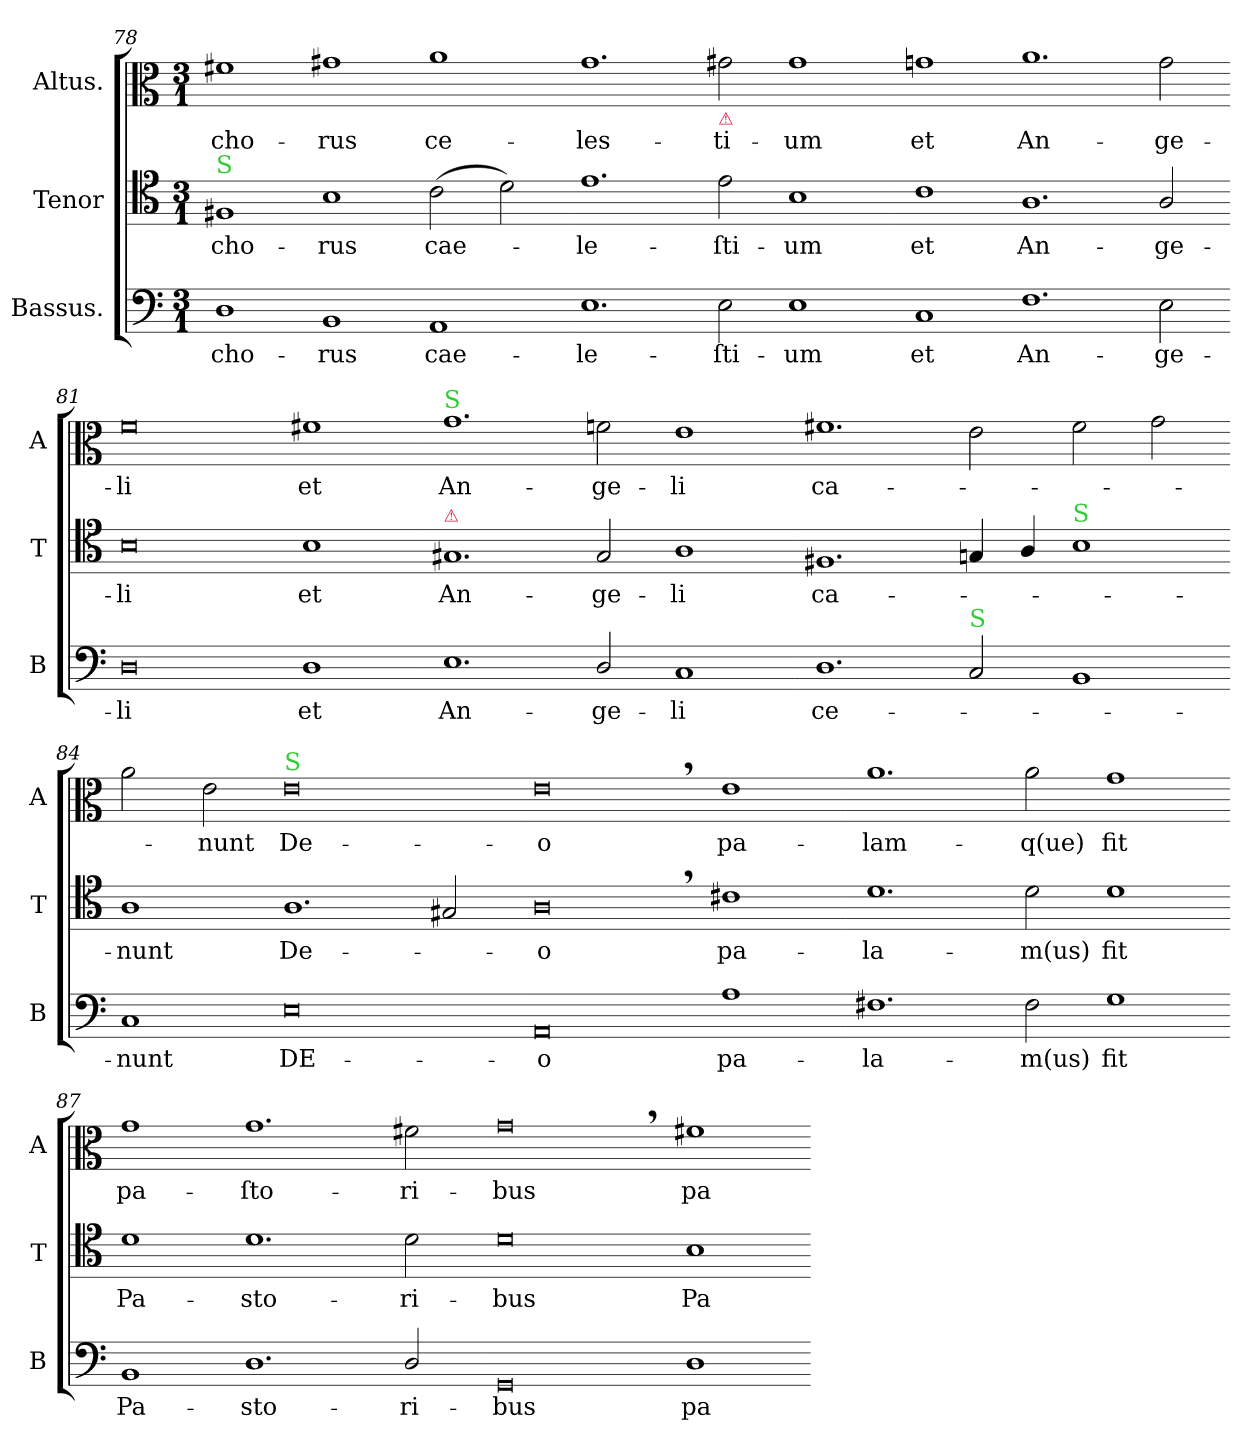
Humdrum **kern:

**kern	**text	**kern	**text	**kern	**text
*part3	*part3	*part2	*part2	*part1	*part1
*staff3	*staff3	*staff2	*staff2	*staff1	*staff1
*I"Bassus.	*	*I"Tenor	*	*I"Altus.	*
*I'B	*	*I'T	*	*I'A	*
*clefF4	*	*clefC4	*	*clefC3	*
*k[]	*	*k[]	*	*k[]	*
*M3/1	*	*M3/1	*	*M3/1	*
=78	=78	=78	=78	=78	=78
!	!	!LO:TX:a:color=limegreen:t=S	!	!	!
1D	cho-	1F#X	cho-	1f#X	cho-
1BB	-rus	1B	-rus	1g#X	-rus
1AA	cae-	(2c\	cae-	1a	ce-
.	.	2d\)	.	.	.
=79-	=79-	=79-	=79-	=79-	=79-
1.E	-le-	1.e	-le-	1.g#	-les-
!	!	!	!	!LO:TX:b:color=crimson:t=⚠	!
2E\	-ſti-	2e\	-ſti-	2g#X\	-ti-
1E	-um	1B	-um	1g#	-um
=80-	=80-	=80-	=80-	=80-	=80-
1C	et	1c	et	1gn	et
1.F	An-	1.A	An-	1.a	An-
2E\	-ge-	2A/	-ge-	2g\	-ge-
=81-	=81-	=81-	=81-	=81-	=81-
0D	-li	0B	-li	0f#	-li
1D	et	1B	et	1f#X	et
=82-	=82-	=82-	=82-	=82-	=82-
!	!	!	!	!LO:TX:a:color=limegreen:t=S	!
!	!	!LO:TX:a:color=crimson:t=⚠	!	!	!
1.E	An-	1.G#X	An-	1.g	An-
2D/	-ge-	2G#/	-ge-	2fn\	-ge-
1C	-li	1A	-li	1e	-li
=83-	=83-	=83-	=83-	=83-	=83-
1.D	ce-	1.F#X	ca-	1.f#X	ca-
!LO:TX:a:color=limegreen:t=S	!	!	!	!	!
2C/	.	4Gn/	.	2e\	.
.	.	4A/	.	.	.
!	!	!LO:TX:a:color=limegreen:t=S	!	!	!
1BB	.	1B	.	2f#\	.
.	.	.	.	2g\	.
=84-	=84-	=84-	=84-	=84-	=84-
1C	-nunt	1A	-nunt	2a\	.
.	.	.	.	2e\	nunt
!	!	!	!	!LO:TX:a:color=limegreen:t=S	!
0E	DE-	1.A	De-	0e	De-
.	.	2G#X/	.	.	.
=85-	=85-	=85-	=85-	=85-	=85-
0AA	-o	0A,<	-o	0e,<	-o
1A	pa-	1c#X	pa-	1e	pa-
=86-	=86-	=86-	=86-	=86-	=86-
1.F#X	-la-	1.d	-la-	1.a	-lam-
2F#\	-m(us)	2d\	-m(us)	2a\	-q(ue)
1G	fit	1d	fit	1g	fit
=87-	=87-	=87-	=87-	=87-	=87-
1BB	Pa-	1d	Pa-	1g	pa-
1.D	-sto-	1.d	-sto-	1.g	-ſto-
2D/	-ri-	2d\	-ri-	2f#X\	-ri-
=88-	=88-	=88-	=88-	=88-	=88-
0GG	-bus	0d	-bus	0g,<	-bus
1D	pa-	1B	Pa-	1f#X	pa-
=-	=-	=-	=-	=-	=-
*-	*-	*-	*-	*-	*-
